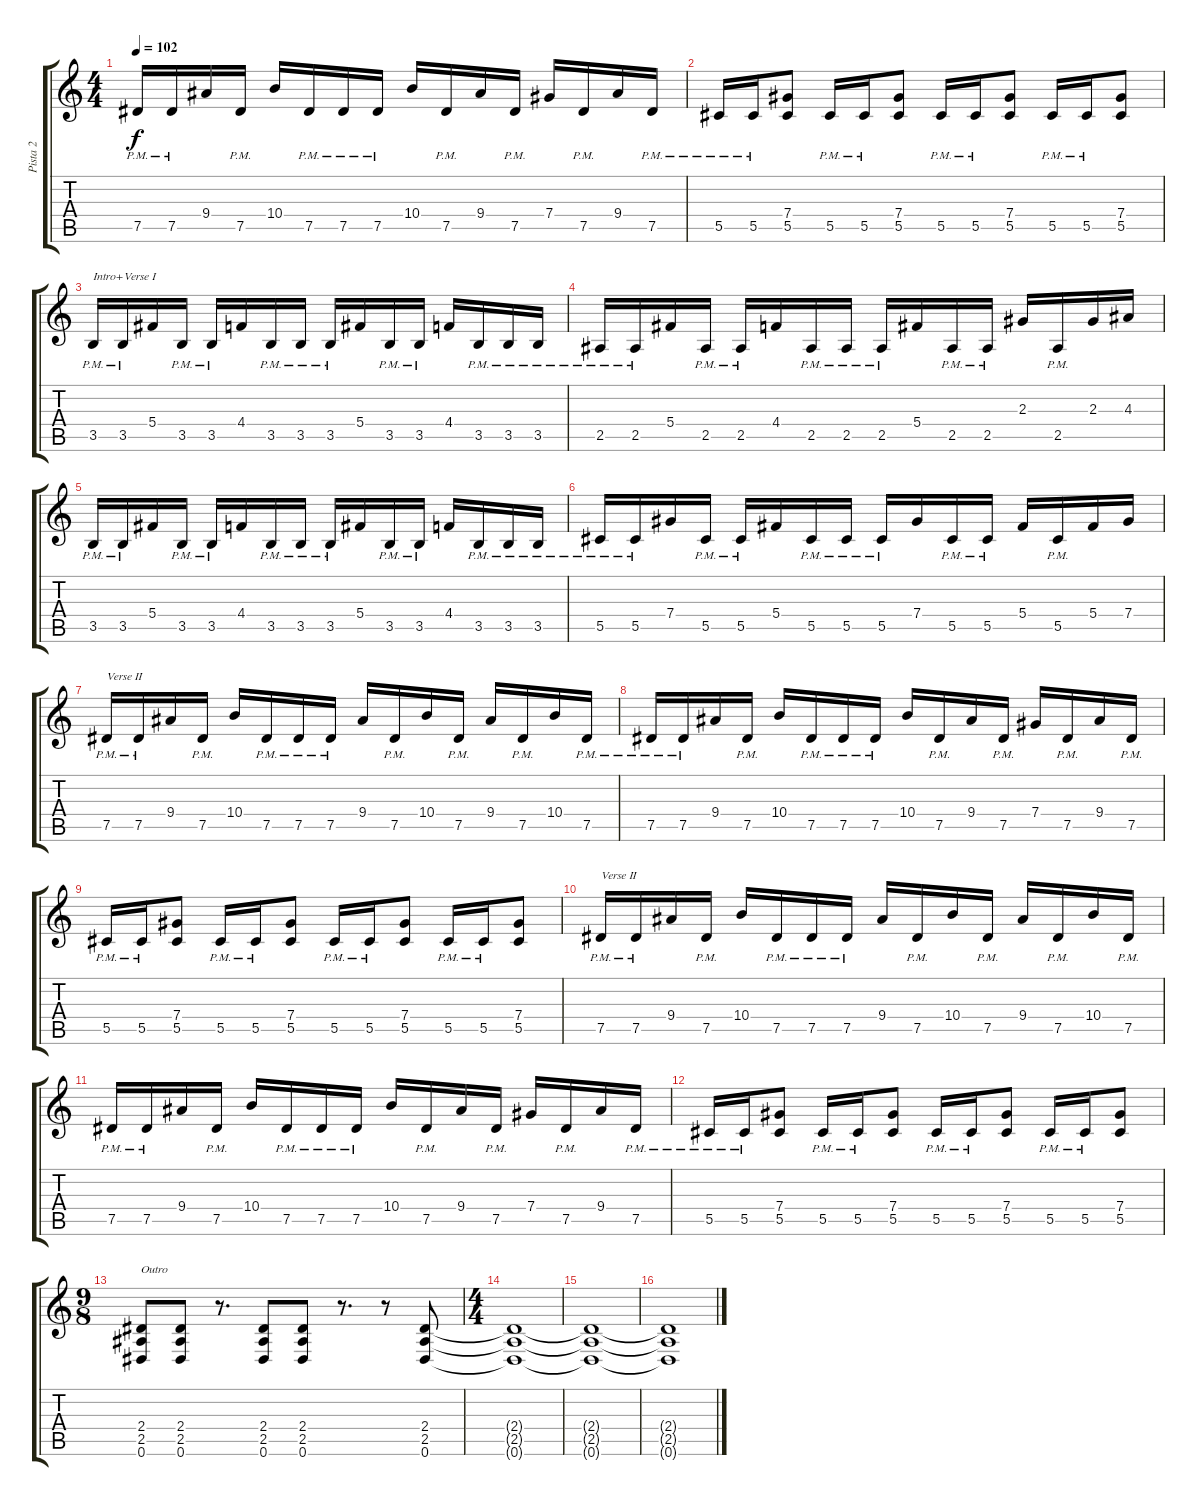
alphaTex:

\track ("Pista 2" "Pista 2") {instrument distortionguitar}
\staff {score tabs}
\tuning (Eb4 Bb3 Gb3 Db3 Ab2 Eb2) {hide}
\ts (4 4)
\tempo 102
\clef g2
\ks c
7.5{pm}.16{dy f} 7.5{pm}.16 9.4.16 7.5{pm}.16 10.4.16 7.5{pm}.16 7.5{pm}.16 7.5{pm}.16 10.4.16 7.5{pm}.16 9.4.16 7.5{pm}.16 7.4.16 7.5{pm}.16 9.4.16 7.5{pm}.16 |
5.5{pm}.16 5.5{pm}.16 (7.4 5.5).8 5.5{pm}.16 5.5{pm}.16 (7.4 5.5).8 5.5{pm}.16 5.5{pm}.16 (7.4 5.5).8 5.5{pm}.16 5.5{pm}.16 (7.4 5.5).8 |
3.5{pm}.16{txt "Intro+Verse I"} 3.5{pm}.16 5.4.16 3.5{pm}.16 3.5{pm}.16 4.4.16 3.5{pm}.16 3.5{pm}.16 3.5{pm}.16 5.4.16 3.5{pm}.16 3.5{pm}.16 4.4.16 3.5{pm}.16 3.5{pm}.16 3.5{pm}.16 |
2.5{pm}.16 2.5{pm}.16 5.4.16 2.5{pm}.16 2.5{pm}.16 4.4.16 2.5{pm}.16 2.5{pm}.16 2.5{pm}.16 5.4.16 2.5{pm}.16 2.5{pm}.16 2.3.16 2.5{pm}.16 2.3.16 4.3.16 |
3.5{pm}.16 3.5{pm}.16 5.4.16 3.5{pm}.16 3.5{pm}.16 4.4.16 3.5{pm}.16 3.5{pm}.16 3.5{pm}.16 5.4.16 3.5{pm}.16 3.5{pm}.16 4.4.16 3.5{pm}.16 3.5{pm}.16 3.5{pm}.16 |
5.5{pm}.16 5.5{pm}.16 7.4.16 5.5{pm}.16 5.5{pm}.16 5.4.16 5.5{pm}.16 5.5{pm}.16 5.5{pm}.16 7.4.16 5.5{pm}.16 5.5{pm}.16 5.4.16 5.5{pm}.16 5.4.16 7.4.16 |
7.5{pm}.16{txt "Verse II"} 7.5{pm}.16 9.4.16 7.5{pm}.16 10.4.16 7.5{pm}.16 7.5{pm}.16 7.5{pm}.16 9.4.16 7.5{pm}.16 10.4.16 7.5{pm}.16 9.4.16 7.5{pm}.16 10.4.16 7.5{pm}.16 |
7.5{pm}.16 7.5{pm}.16 9.4.16 7.5{pm}.16 10.4.16 7.5{pm}.16 7.5{pm}.16 7.5{pm}.16 10.4.16 7.5{pm}.16 9.4.16 7.5{pm}.16 7.4.16 7.5{pm}.16 9.4.16 7.5{pm}.16 |
5.5{pm}.16 5.5{pm}.16 (7.4 5.5).8 5.5{pm}.16 5.5{pm}.16 (7.4 5.5).8 5.5{pm}.16 5.5{pm}.16 (7.4 5.5).8 5.5{pm}.16 5.5{pm}.16 (7.4 5.5).8 |
7.5{pm}.16{txt "Verse II"} 7.5{pm}.16 9.4.16 7.5{pm}.16 10.4.16 7.5{pm}.16 7.5{pm}.16 7.5{pm}.16 9.4.16 7.5{pm}.16 10.4.16 7.5{pm}.16 9.4.16 7.5{pm}.16 10.4.16 7.5{pm}.16 |
7.5{pm}.16 7.5{pm}.16 9.4.16 7.5{pm}.16 10.4.16 7.5{pm}.16 7.5{pm}.16 7.5{pm}.16 10.4.16 7.5{pm}.16 9.4.16 7.5{pm}.16 7.4.16 7.5{pm}.16 9.4.16 7.5{pm}.16 |
5.5{pm}.16 5.5{pm}.16 (7.4 5.5).8 5.5{pm}.16 5.5{pm}.16 (7.4 5.5).8 5.5{pm}.16 5.5{pm}.16 (7.4 5.5).8 5.5{pm}.16 5.5{pm}.16 (7.4 5.5).8 |
\ts (9 8)
(2.4 2.5 0.6).8{txt "Outro"} (2.4 2.5 0.6).8 r.8{d} (2.4 2.5 0.6).8 (2.4 2.5 0.6).8 r.8{d} r.8 (2.4 2.5 0.6).8 |
\ts (4 4)
(2.4{t} 2.5{t} 0.6{t}).1 |
(2.4{t} 2.5{t} 0.6{t}).1 |
(2.4{t} 2.5{t} 0.6{t}).1
